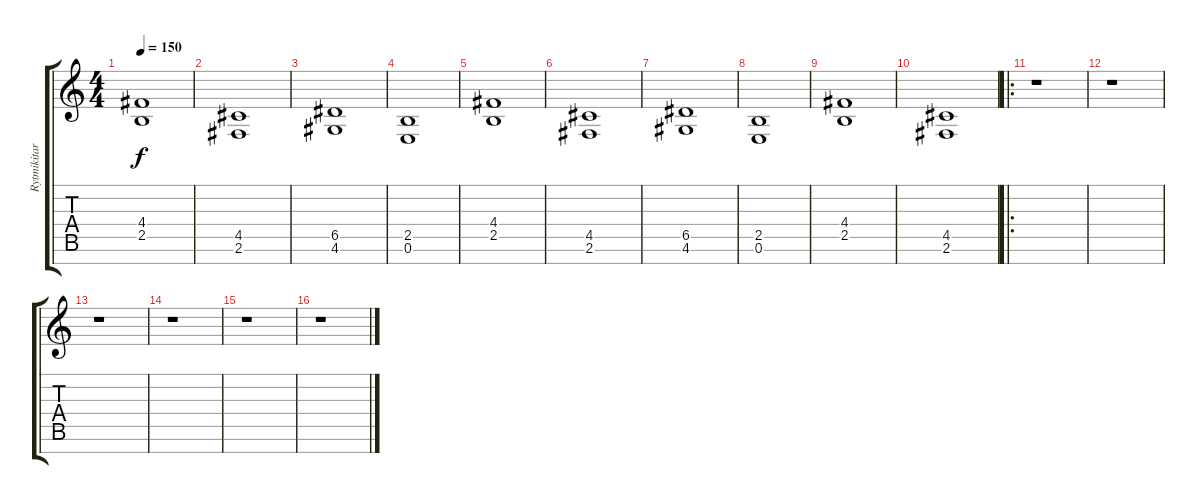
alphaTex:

\track ("Rytmikitara" "Rytmikitar") {instrument distortionguitar}
\staff {score tabs}
\tuning (E4 B3 G3 D3 A2 E2 B1) {hide}
\ts (4 4)
\tempo 150
\clef g2
\ks c
(4.4 2.5).1{dy f} |
(4.5 2.6).1 |
(6.5 4.6).1 |
(2.5 0.6).1 |
(4.4 2.5).1 |
(4.5 2.6).1 |
(6.5 4.6).1 |
(2.5 0.6).1 |
(4.4 2.5).1 |
(4.5 2.6).1 |
\ro
r.1 |
r.1 |
r.1 |
r.1 |
r.1 |
r.1
